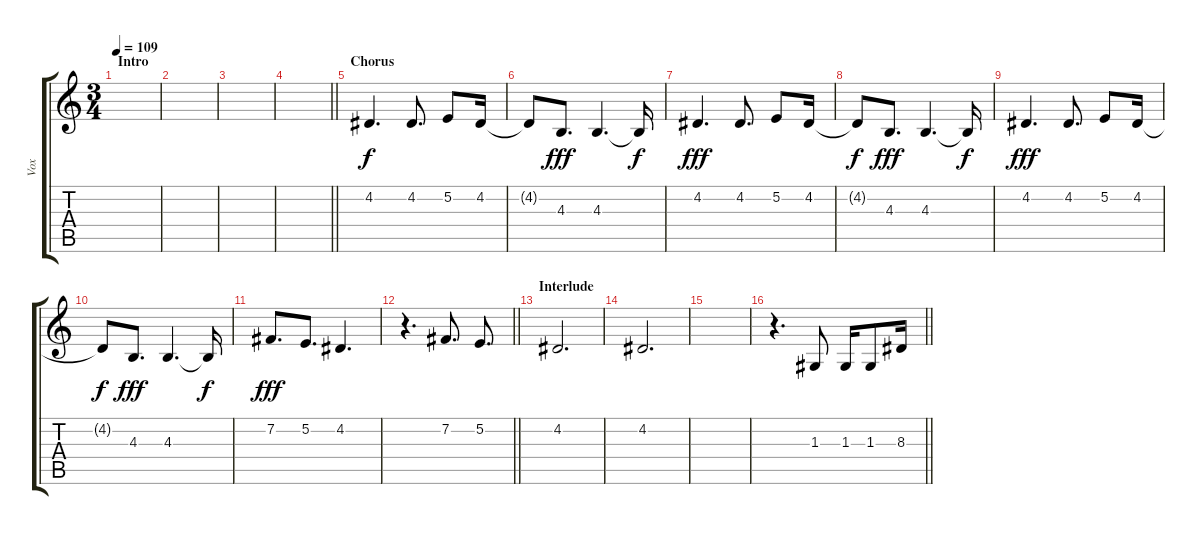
\track ("Vox" "Vox") {instrument clarinet}
\staff {score tabs}
\tuning (E4 B3 G3 D3 A2 E2) {hide}
\ts (3 4)
\section ("" "Intro")
\tempo 109
\clef g2
\ks c
|
|
|
\barLineRight lightlight
|
\section ("" "Chorus")
4.2.4{d} 4.2.8{d} 5.2.8 4.2.16 |
4.2{t}.8{dy f} 4.3.8{d dy fff} 4.3.4{d} 4.3{t}.16{dy f} |
4.2.4{d dy fff} 4.2.8{d} 5.2.8 4.2.16 |
4.2{t}.8{dy f} 4.3.8{d dy fff} 4.3.4{d} 4.3{t}.16{dy f} |
4.2.4{d dy fff} 4.2.8{d} 5.2.8 4.2.16 |
4.2{t}.8{dy f} 4.3.8{d dy fff} 4.3.4{d} 4.3{t}.16{dy f} |
7.2.8{d dy fff} 5.2.8{d} 4.2.4{d} |
\barLineRight lightlight
r.4{d} 7.2.8{d} 5.2.8{d} |
\section ("" "Interlude")
4.2.2{d} |
4.2.2{d} |
|
\barLineRight lightlight
r.4{d} 1.3.8 1.3.16 1.3.8 8.3.16
